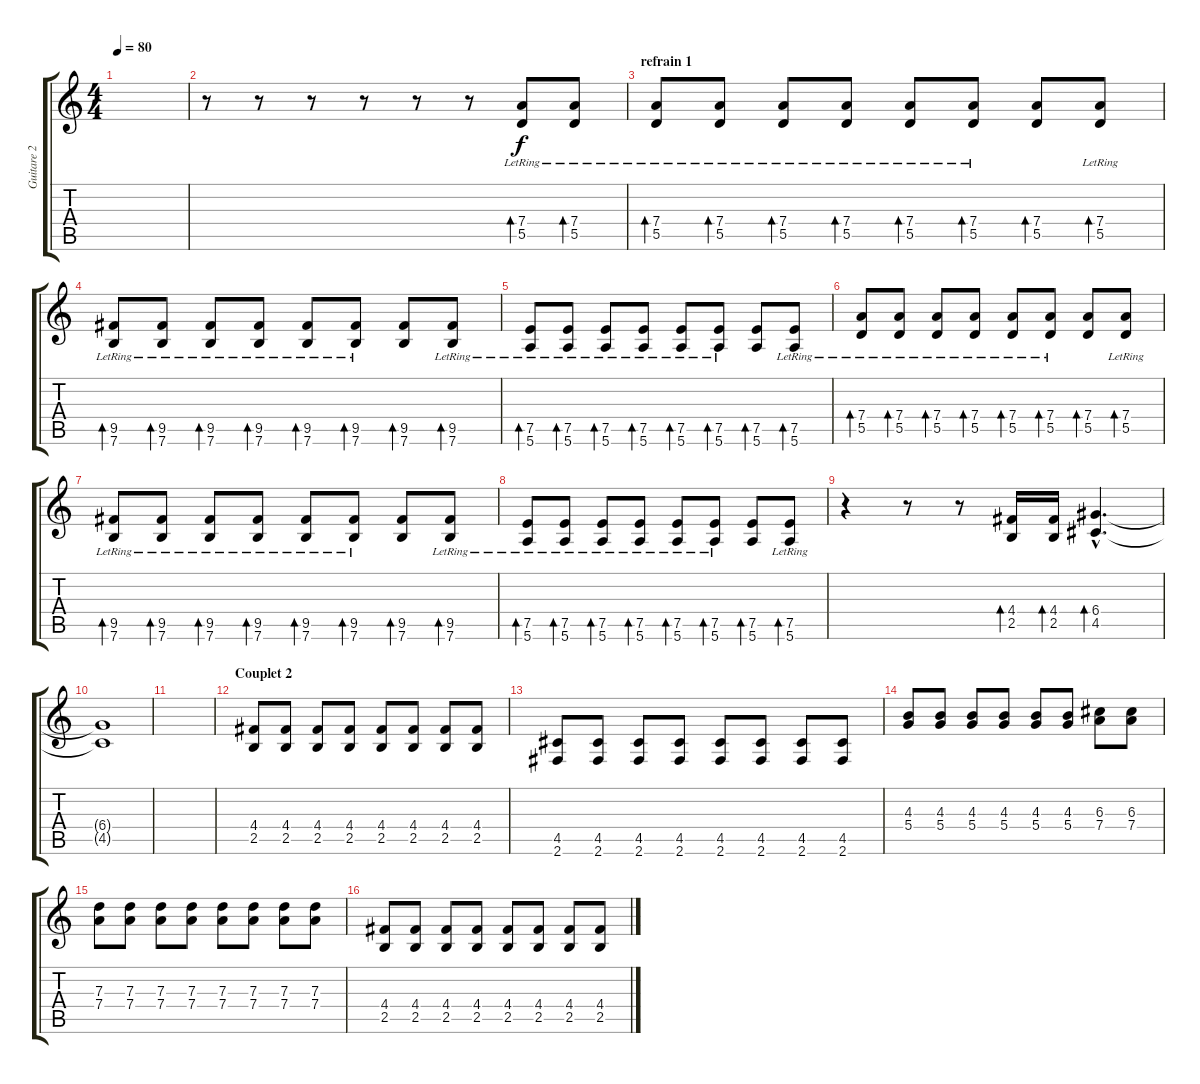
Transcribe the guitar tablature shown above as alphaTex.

\track ("Guitare 2" "Guitare 2") {instrument distortionguitar}
\staff {score tabs}
\tuning (E4 B3 G3 D3 A2 E2) {hide}
\ts (4 4)
\tempo 80
\clef g2
\ks c
|
r.8 r.8 r.8 r.8 r.8 r.8 (7.4{lr} 5.5{lr}).8{bd 240} (7.4{lr} 5.5{lr}).8{bd 240} |
\section ("" "refrain 1")
(7.4{lr} 5.5{lr}).8{bd 240} (7.4{lr} 5.5{lr}).8{bd 240} (7.4{lr} 5.5{lr}).8{bd 240} (7.4{lr} 5.5{lr}).8{bd 240} (7.4 5.5{lr}).8{bd 240} (7.4 5.5{lr}).8{bd 240} (7.4 5.5).8{bd 240} (7.4 5.5{lr}).8{bd 240} |
(9.5{lr} 7.6).8{bd 240} (9.5{lr} 7.6).8{bd 240} (9.5{lr} 7.6).8{bd 240} (9.5{lr} 7.6).8{bd 240} (9.5{lr} 7.6).8{bd 240} (9.5{lr} 7.6).8{bd 240} (9.5 7.6).8{bd 240} (9.5{lr} 7.6).8{bd 240} |
(7.5{lr} 5.6).8{bd 240} (7.5{lr} 5.6).8{bd 240} (7.5{lr} 5.6).8{bd 240} (7.5{lr} 5.6).8{bd 240} (7.5{lr} 5.6).8{bd 240} (7.5{lr} 5.6).8{bd 240} (7.5 5.6).8{bd 240} (7.5{lr} 5.6).8{bd 240} |
(7.4{lr} 5.5{lr}).8{bd 240} (7.4{lr} 5.5{lr}).8{bd 240} (7.4{lr} 5.5{lr}).8{bd 240} (7.4{lr} 5.5{lr}).8{bd 240} (7.4 5.5{lr}).8{bd 240} (7.4 5.5{lr}).8{bd 240} (7.4 5.5).8{bd 240} (7.4 5.5{lr}).8{bd 240} |
(9.5{lr} 7.6).8{bd 240} (9.5{lr} 7.6).8{bd 240} (9.5{lr} 7.6).8{bd 240} (9.5{lr} 7.6).8{bd 240} (9.5{lr} 7.6).8{bd 240} (9.5{lr} 7.6).8{bd 240} (9.5 7.6).8{bd 240} (9.5{lr} 7.6).8{bd 240} |
(7.5{lr} 5.6).8{bd 240} (7.5{lr} 5.6).8{bd 240} (7.5{lr} 5.6).8{bd 240} (7.5{lr} 5.6).8{bd 240} (7.5{lr} 5.6).8{bd 240} (7.5{lr} 5.6).8{bd 240} (7.5 5.6).8{bd 240} (7.5{lr} 5.6).8{bd 240} |
r.4 r.8 r.8 (4.4 2.5).16{bd 240} (4.4 2.5).16{bd 240} (6.4{hac} 4.5{hac}).4{d bd 240} |
(6.4{t} 4.5{t}).1 |
|
\section ("" "Couplet 2")
(4.4 2.5).8{volume 13 instrument distortionguitar} (4.4 2.5).8 (4.4 2.5).8 (4.4 2.5).8 (4.4 2.5).8 (4.4 2.5).8 (4.4 2.5).8 (4.4 2.5).8 |
(4.5 2.6).8 (4.5 2.6).8 (4.5 2.6).8 (4.5 2.6).8 (4.5 2.6).8 (4.5 2.6).8 (4.5 2.6).8 (4.5 2.6).8 |
(4.3 5.4).8 (4.3 5.4).8 (4.3 5.4).8 (4.3 5.4).8 (4.3 5.4).8 (4.3 5.4).8 (6.3 7.4).8 (6.3 7.4).8 |
(7.3 7.4).8 (7.3 7.4).8 (7.3 7.4).8 (7.3 7.4).8 (7.3 7.4).8 (7.3 7.4).8 (7.3 7.4).8 (7.3 7.4).8 |
(4.4 2.5).8{volume 13} (4.4 2.5).8 (4.4 2.5).8 (4.4 2.5).8 (4.4 2.5).8 (4.4 2.5).8 (4.4 2.5).8 (4.4 2.5).8
